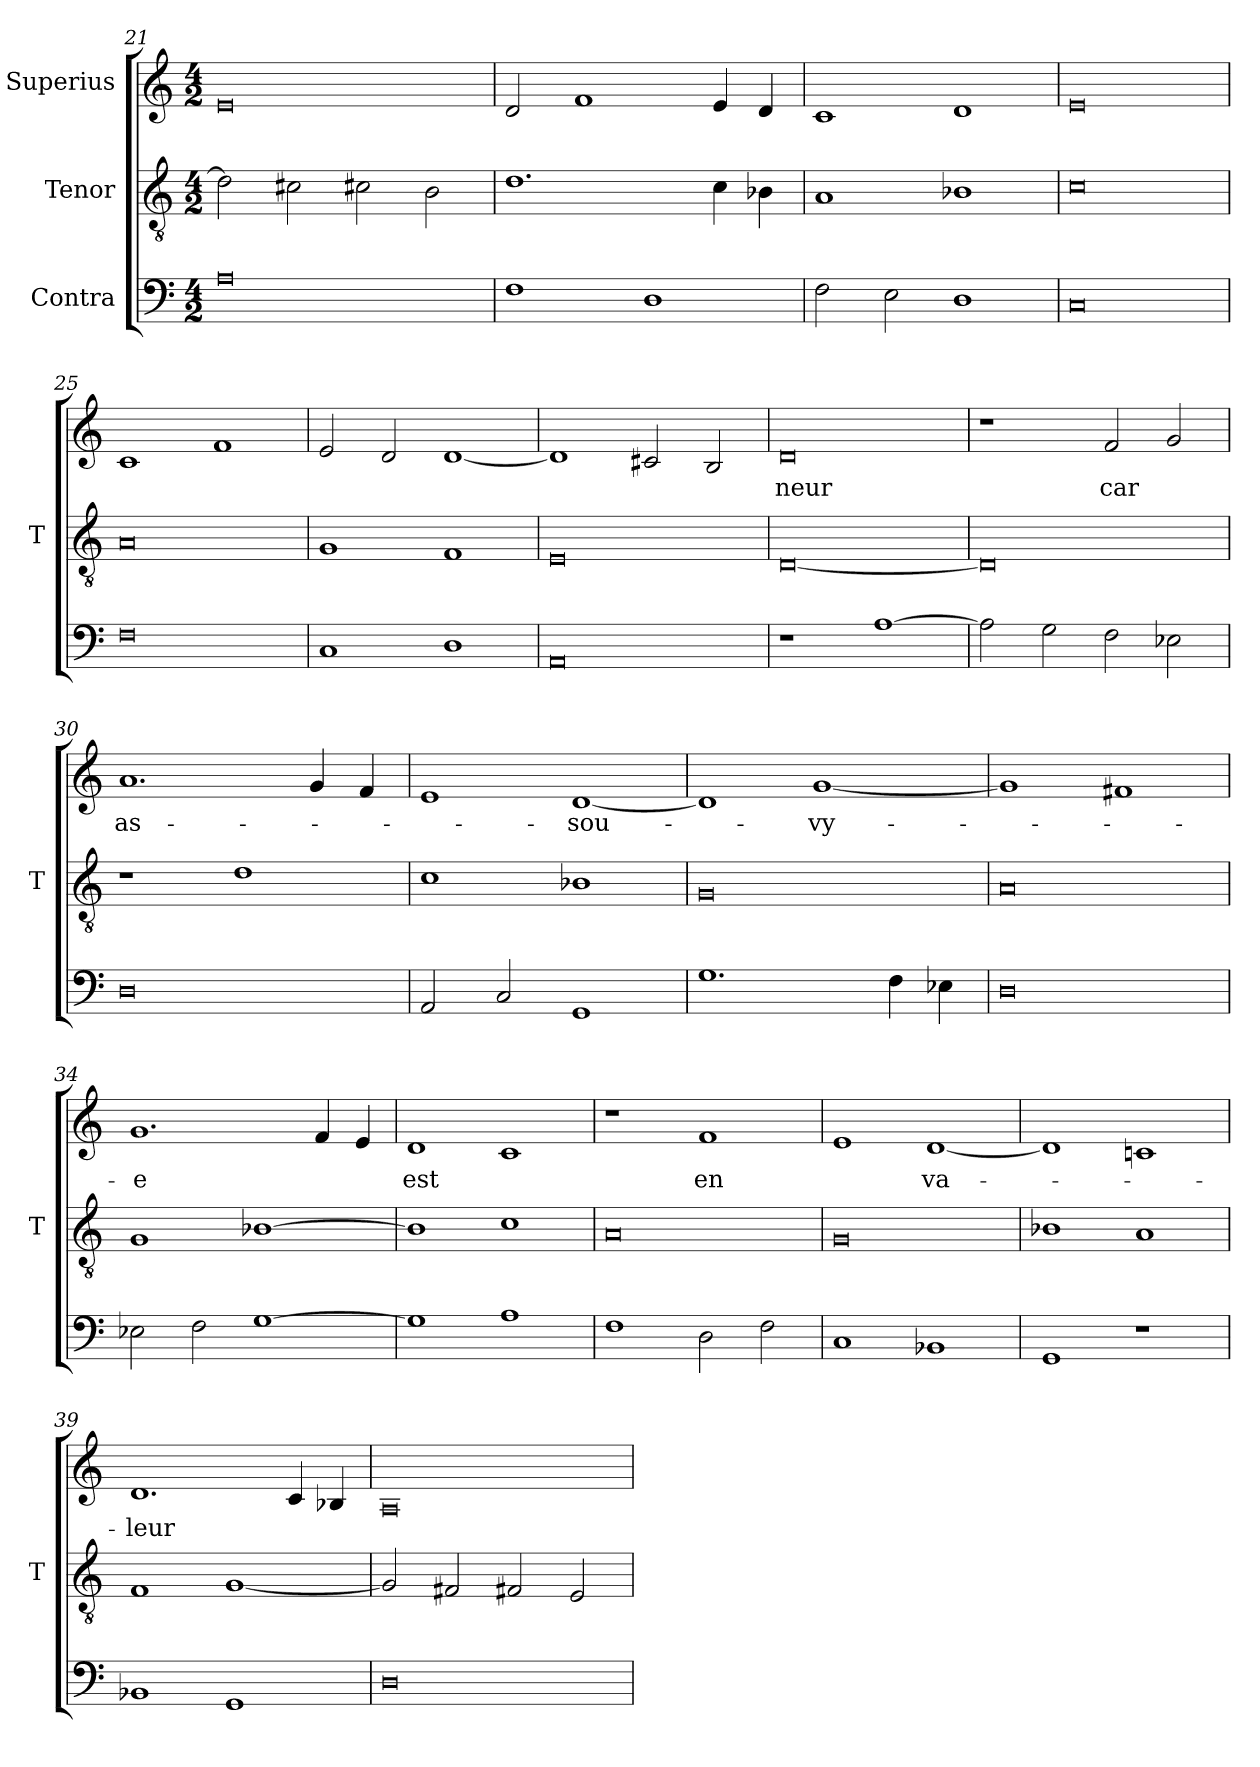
**kern	**kern	**kern	**text
*part3	*part2	*part1	*part1
*staff3	*staff2	*staff1	*staff1
*I"Contra	*I"Tenor	*I"Superius	*
*	*I'T	*	*
*clefF4	*clefGv2	*clefG2	*
*M4/2	*M4/2	*M4/2	*
=21	=21	=21	=21
0A	2d]	0e	.
.	2c#X	.	.
.	2c#X	.	.
.	2B	.	.
=22	=22	=22	=22
1F	1.d	2d	.
.	.	1f	.
1D	.	.	.
.	4c	4e	.
.	4B-X	4d	.
=23	=23	=23	=23
2F	1A	1c	.
2E	.	.	.
1D	1B-X	1d	.
=24	=24	=24	=24
0C	0c	0e	.
=25	=25	=25	=25
0F	0A	1c	.
.	.	1f	.
=26	=26	=26	=26
1C	1G	2e	.
.	.	2d	.
1D	1F	[1d	.
=27	=27	=27	=27
0AA	0E	1d]	.
.	.	2c#X	.
.	.	2B	.
=28	=28	=28	=28
1r	[0D	0d	-neur
[1A	.	.	.
=29	=29	=29	=29
2A]	0D]	1r	.
2G	.	.	.
2F	.	2f	-car
2E-X	.	2g	.
=30	=30	=30	=30
0D	1r	1.a	as-
.	1d	.	.
.	.	4g	.
.	.	4f	.
=31	=31	=31	=31
2AA	1c	1e	.
2C	.	.	.
1GG	1B-X	[1d	-sou-
=32	=32	=32	=32
1.G	0G	1d]	.
.	.	[1g	-vy-
4F	.	.	.
4E-X	.	.	.
=33	=33	=33	=33
0D	0A	1g]	.
.	.	1f#X	.
=34	=34	=34	=34
2E-X	1G	1.g	-e
2F	.	.	.
[1G	[1B-X	.	.
.	.	4f	.
.	.	4e	.
=35	=35	=35	=35
1G]	1B-]	1d	-est
1A	1c	1c	.
=36	=36	=36	=36
1F	0A	1r	.
2D	.	1f	-en
2F	.	.	.
=37	=37	=37	=37
1C	0G	1e	.
1BB-X	.	[1d	va-
=38	=38	=38	=38
1GG	1B-X	1d]	.
1r	1A	1cn	.
=39	=39	=39	=39
1BB-X	1F	1.d	-leur
1GG	[1G	.	.
.	.	4c	.
.	.	4B-X	.
=40	=40	=40	=40
0D	2G]	0A	.
.	2F#X	.	.
.	2F#X	.	.
.	2E	.	.
=	=	=	=
*-	*-	*-	*-
